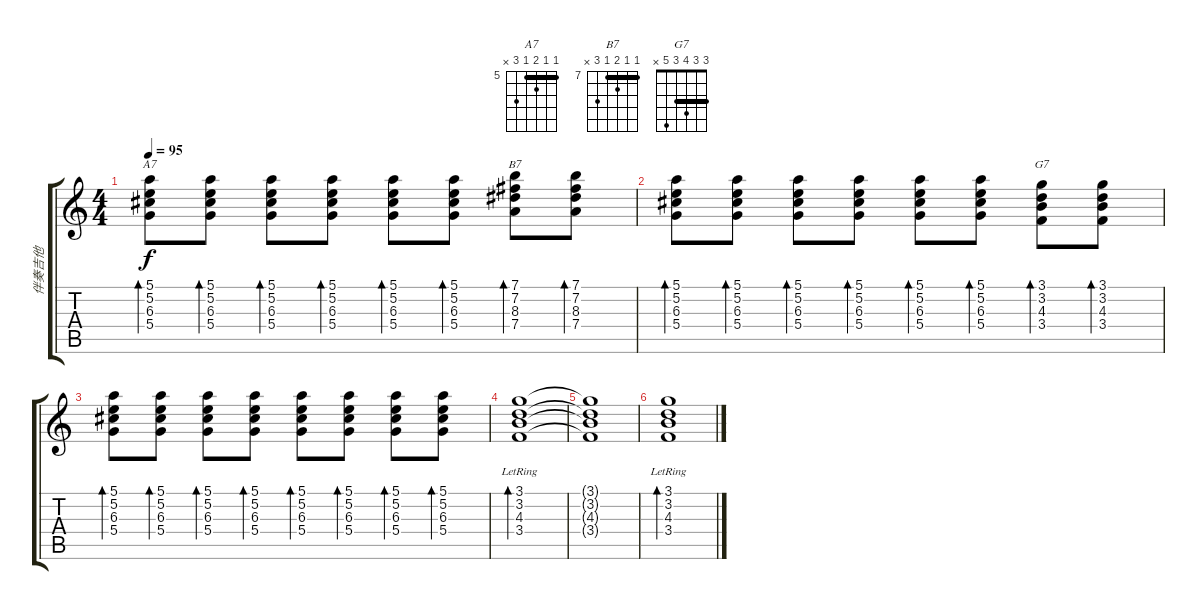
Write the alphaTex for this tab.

\track ("伴奏吉他" "伴奏吉他") {instrument acousticguitarsteel}
\staff {score tabs}
\tuning (E4 B3 G3 D3 A2 E2) {hide}
\chord ("A7" 5 5 6 5 7 x) {firstfret 5 barre 5}
\chord ("B7" 7 7 8 7 9 x) {firstfret 7 barre 7}
\chord ("G7" 3 3 4 3 5 x) {barre 3}
\ts (4 4)
\tempo 95
\clef g2
\ks c
(5.1 5.2 6.3 5.4).8{bd 30 ch "A7" dy f} (5.1 5.2 6.3 5.4).8{bd 30} (5.1 5.2 6.3 5.4).8{bd 30} (5.1 5.2 6.3 5.4).8{bd 30} (5.1 5.2 6.3 5.4).8{bd 30} (5.1 5.2 6.3 5.4).8{bd 30} (7.1 7.2 8.3 7.4).8{bd 30 ch "B7"} (7.1 7.2 8.3 7.4).8{bd 30} |
(5.1 5.2 6.3 5.4).8{bd 30} (5.1 5.2 6.3 5.4).8{bd 30} (5.1 5.2 6.3 5.4).8{bd 30} (5.1 5.2 6.3 5.4).8{bd 30} (5.1 5.2 6.3 5.4).8{bd 30} (5.1 5.2 6.3 5.4).8{bd 30} (3.1 3.2 4.3 3.4).8{bd 30 ch "G7"} (3.1 3.2 4.3 3.4).8{bd 30} |
(5.1 5.2 6.3 5.4).8{bd 30} (5.1 5.2 6.3 5.4).8{bd 30} (5.1 5.2 6.3 5.4).8{bd 30} (5.1 5.2 6.3 5.4).8{bd 30} (5.1 5.2 6.3 5.4).8{bd 30} (5.1 5.2 6.3 5.4).8{bd 30} (5.1 5.2 6.3 5.4).8{bd 30} (5.1 5.2 6.3 5.4).8{bd 30} |
(3.1{lr} 3.2{lr} 4.3{lr} 3.4{lr}).1{bd 30} |
(3.1{t} 3.2{t} 4.3{t} 3.4{t}).1 |
(3.1{lr} 3.2{lr} 4.3{lr} 3.4{lr}).1{bd 30 txt " "}
